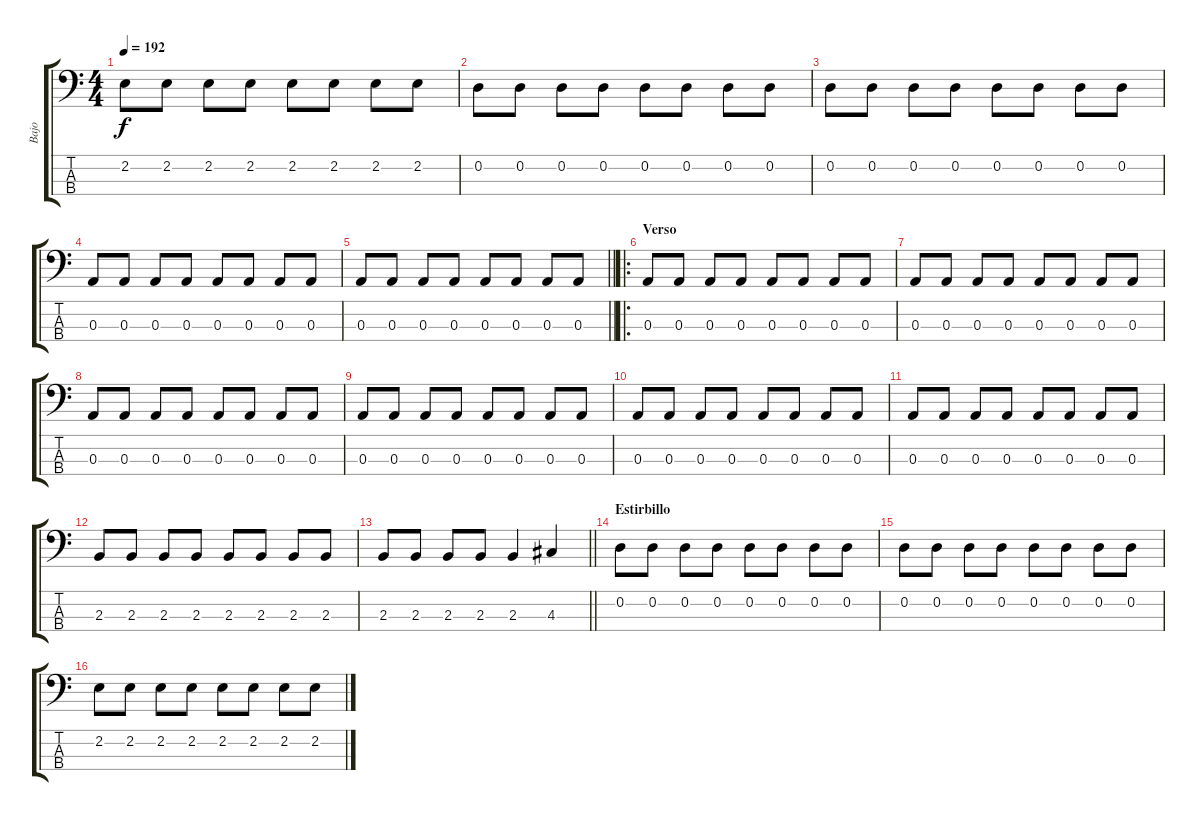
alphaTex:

\track ("Bajo" "Bajo") {instrument electricbassfinger}
\staff {score tabs}
\tuning (G2 D2 A1 E1) {hide}
\ts (4 4)
\tempo 192
\clef f4
\ks c
2.2.8{dy f} 2.2.8 2.2.8 2.2.8 2.2.8 2.2.8 2.2.8 2.2.8 |
0.2.8 0.2.8 0.2.8 0.2.8 0.2.8 0.2.8 0.2.8 0.2.8 |
0.2.8 0.2.8 0.2.8 0.2.8 0.2.8 0.2.8 0.2.8 0.2.8 |
0.3.8 0.3.8 0.3.8 0.3.8 0.3.8 0.3.8 0.3.8 0.3.8 |
\barLineRight lightlight
0.3.8 0.3.8 0.3.8 0.3.8 0.3.8 0.3.8 0.3.8 0.3.8 |
\ro
\section ("" "Verso")
0.3.8 0.3.8 0.3.8 0.3.8 0.3.8 0.3.8 0.3.8 0.3.8 |
0.3.8 0.3.8 0.3.8 0.3.8 0.3.8 0.3.8 0.3.8 0.3.8 |
0.3.8 0.3.8 0.3.8 0.3.8 0.3.8 0.3.8 0.3.8 0.3.8 |
0.3.8 0.3.8 0.3.8 0.3.8 0.3.8 0.3.8 0.3.8 0.3.8 |
0.3.8 0.3.8 0.3.8 0.3.8 0.3.8 0.3.8 0.3.8 0.3.8 |
0.3.8 0.3.8 0.3.8 0.3.8 0.3.8 0.3.8 0.3.8 0.3.8 |
2.3.8 2.3.8 2.3.8 2.3.8 2.3.8 2.3.8 2.3.8 2.3.8 |
\barLineRight lightlight
2.3.8 2.3.8 2.3.8 2.3.8 2.3.4 4.3.4 |
\section ("" "Estirbillo")
0.2.8 0.2.8 0.2.8 0.2.8 0.2.8 0.2.8 0.2.8 0.2.8 |
0.2.8 0.2.8 0.2.8 0.2.8 0.2.8 0.2.8 0.2.8 0.2.8 |
2.2.8 2.2.8 2.2.8 2.2.8 2.2.8 2.2.8 2.2.8 2.2.8
